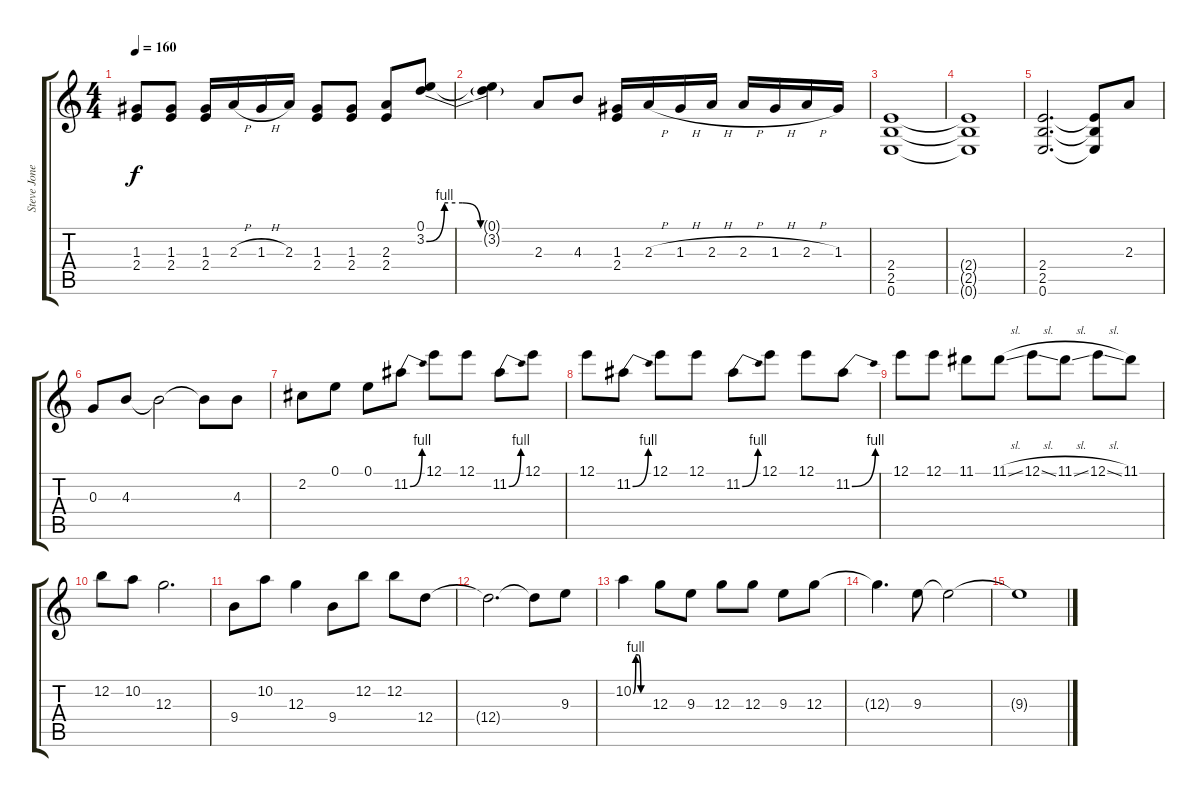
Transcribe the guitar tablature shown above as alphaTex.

\track ("Steve Jones" "Steve Jone") {instrument distortionguitar}
\staff {score tabs}
\tuning (E4 B3 G3 D3 A2 E2) {hide}
\ts (4 4)
\tempo 160
\clef g2
\ks c
(1.3 2.4).8{dy f} (1.3 2.4).8 (1.3 2.4).16 2.3{h}.16 1.3{h}.16 2.3.16 (1.3 2.4).8 (1.3 2.4).8 (2.3 2.4).8 (0.1 3.2{be (custom 0 0 10 4 20 4 30 0 60 0)}).8 |
(0.1{t} 3.2{t}).4 2.3.8 4.3.8 (1.3 2.4).16 2.3{h}.16 1.3{h}.16 2.3{h}.16 2.3{h}.16 1.3{h}.16 2.3{h}.16 1.3.16 |
(2.4 2.5 0.6).1 |
(2.4{t} 2.5{t} 0.6{t}).1 |
(2.4 2.5 0.6).2{d} (2.4{t} 2.5{t} 0.6{t}).8 2.3.8 |
0.3.8 4.3.8 4.3{t}.2 4.3{t}.8 4.3.8 |
2.2.8 0.1.8 0.1.8 11.2{be (bend 0 0 60 4)}.8 12.1.8 12.1.8 11.2{be (bend 0 0 60 4)}.8 12.1.8 |
12.1.8 11.2{be (bend 0 0 60 4)}.8 12.1.8 12.1.8 11.2{be (bend 0 0 60 4)}.8 12.1.8 12.1.8 11.2{be (bend 0 0 60 4)}.8 |
12.1.8 12.1.8 11.1.8 11.1{sl}.8 12.1{sl}.8 11.1{sl}.8 12.1{sl}.8 11.1.8 |
12.2.8 10.2.8 12.3.2{d} |
9.4.8 10.2.8 12.3.4 9.4.8 12.2.8 12.2.8 12.4.8 |
12.4{t}.2{d} 12.4{t}.8 9.3.8 |
10.2{be (custom 0 0 10 4 20 4 30 0 60 0)}.4 12.3.8 9.3.8 12.3.8 12.3.8 9.3.8 12.3.8 |
12.3{t}.4{d} 9.3.8 9.3{t}.2 |
9.3{t}.1
